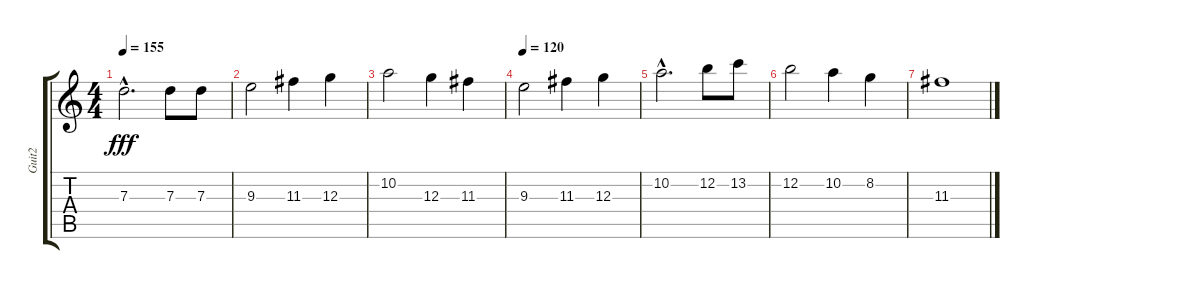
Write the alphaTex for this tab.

\track ("Guit2" "Guit2") {instrument electricguitarclean}
\staff {score tabs}
\tuning (E4 B3 G3 D3 A2 E2) {hide}
\ts (4 4)
\tempo 155
\clef g2
\ks c
7.3{hac}.2{d dy fff} 7.3.8 7.3.8 |
9.3.2 11.3.4 12.3.4 |
10.2.2 12.3.4 11.3.4 |
\tempo 120
9.3.2 11.3.4 12.3.4 |
10.2{hac}.2{d} 12.2.8 13.2.8 |
12.2.2 10.2.4 8.2.4 |
11.3.1
